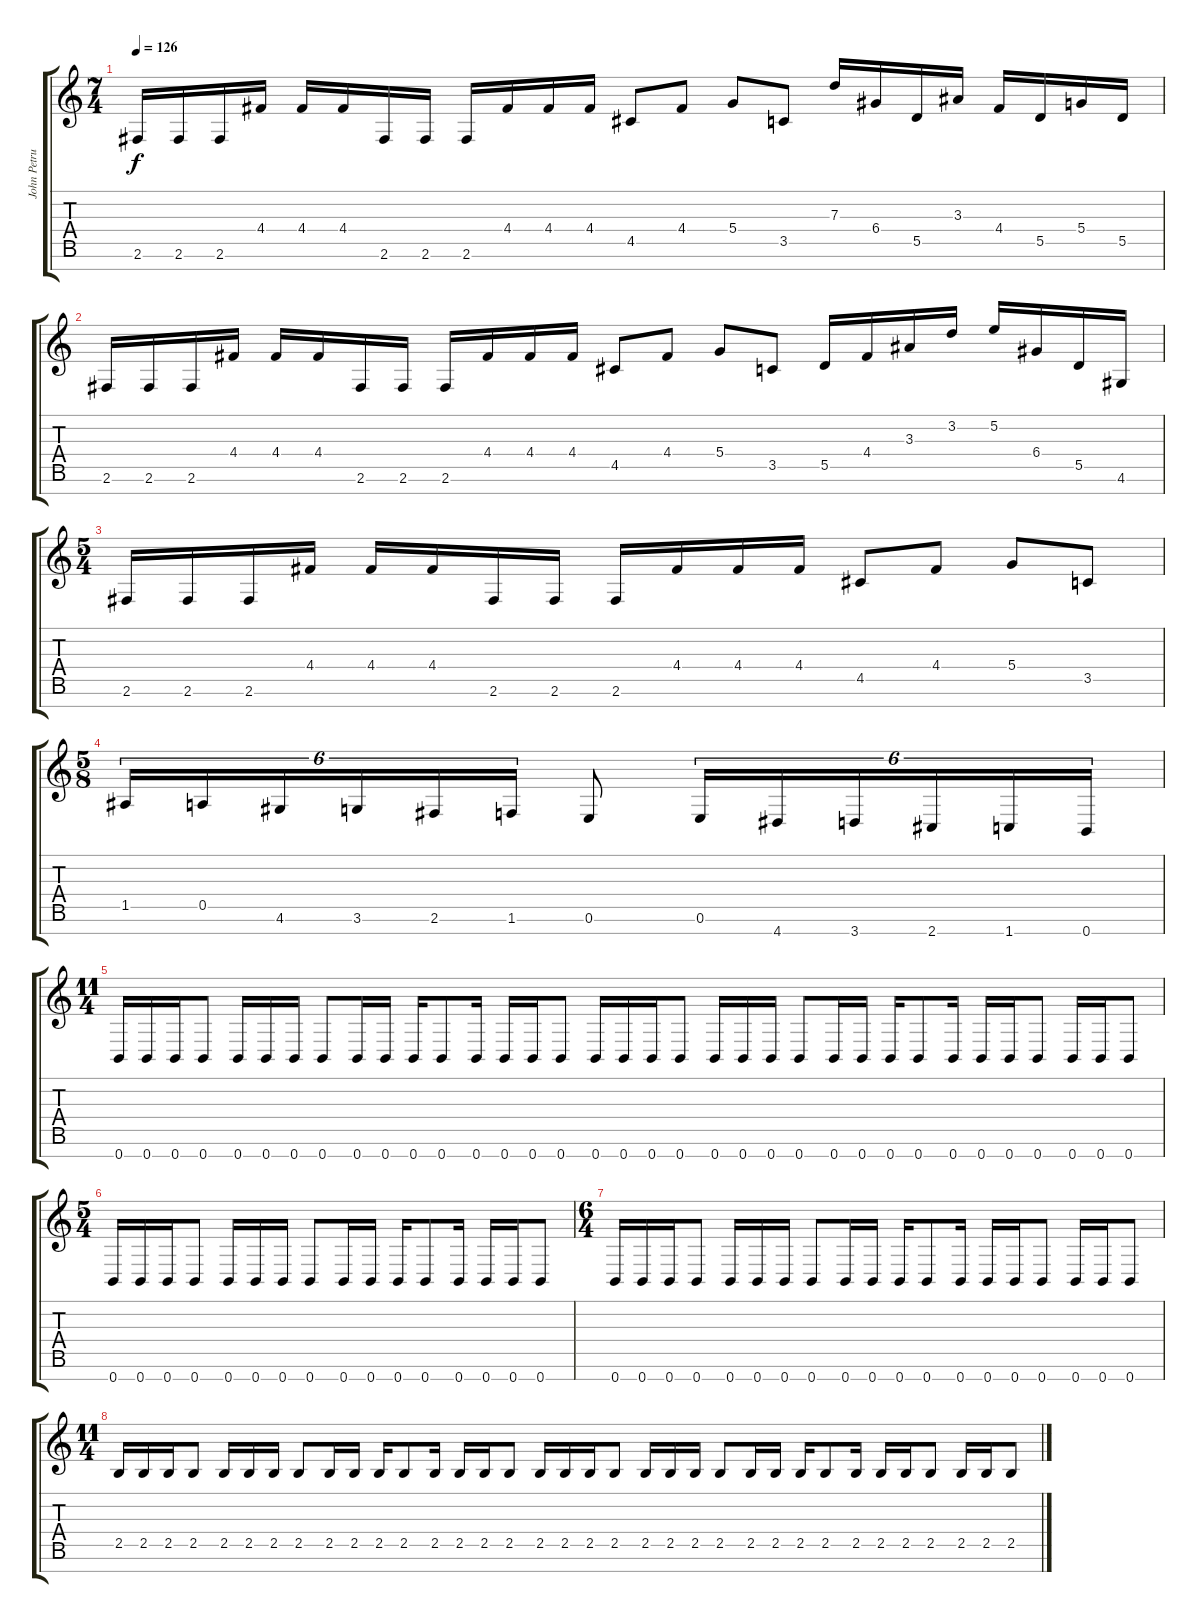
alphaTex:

\track ("John Petrucci" "John Petru") {instrument overdrivenguitar}
\staff {score tabs}
\tuning (E4 B3 G3 D3 A2 E2 B1) {hide}
\ts (7 4)
\tempo 126
\clef g2
\ks c
2.6.16{dy f} 2.6.16 2.6.16 4.4.16 4.4.16 4.4.16 2.6.16 2.6.16 2.6.16 4.4.16 4.4.16 4.4.16 4.5.8 4.4.8 5.4.8 3.5.8 7.3.16 6.4.16 5.5.16 3.3.16 4.4.16 5.5.16 5.4.16 5.5.16 |
2.6.16 2.6.16 2.6.16 4.4.16 4.4.16 4.4.16 2.6.16 2.6.16 2.6.16 4.4.16 4.4.16 4.4.16 4.5.8 4.4.8 5.4.8 3.5.8 5.5.16 4.4.16 3.3.16 3.2.16 5.2.16 6.4.16 5.5.16 4.6.16 |
\ts (5 4)
2.6.16 2.6.16 2.6.16 4.4.16 4.4.16 4.4.16 2.6.16 2.6.16 2.6.16 4.4.16 4.4.16 4.4.16 4.5.8 4.4.8 5.4.8 3.5.8 |
\ts (5 8)
1.5.16{tu (6 4)} 0.5.16{tu (6 4)} 4.6.16{tu (6 4)} 3.6.16{tu (6 4)} 2.6.16{tu (6 4)} 1.6.16{tu (6 4)} 0.6.8 0.6.16{tu (6 4)} 4.7.16{tu (6 4)} 3.7.16{tu (6 4)} 2.7.16{tu (6 4)} 1.7.16{tu (6 4)} 0.7.16{tu (6 4)} |
\ts (11 4)
0.7.16 0.7.16 0.7.16 0.7.8 0.7.16 0.7.16 0.7.16 0.7.8 0.7.16 0.7.16 0.7.16 0.7.8 0.7.16 0.7.16 0.7.16 0.7.8 0.7.16 0.7.16 0.7.16 0.7.8 0.7.16 0.7.16 0.7.16 0.7.8 0.7.16 0.7.16 0.7.16 0.7.8 0.7.16 0.7.16 0.7.16 0.7.8 0.7.16 0.7.16 0.7.8 |
\ts (5 4)
0.7.16 0.7.16 0.7.16 0.7.8 0.7.16 0.7.16 0.7.16 0.7.8 0.7.16 0.7.16 0.7.16 0.7.8 0.7.16 0.7.16 0.7.16 0.7.8 |
\ts (6 4)
0.7.16 0.7.16 0.7.16 0.7.8 0.7.16 0.7.16 0.7.16 0.7.8 0.7.16 0.7.16 0.7.16 0.7.8 0.7.16 0.7.16 0.7.16 0.7.8 0.7.16 0.7.16 0.7.8 |
\ts (11 4)
2.5.16 2.5.16 2.5.16 2.5.8 2.5.16 2.5.16 2.5.16 2.5.8 2.5.16 2.5.16 2.5.16 2.5.8 2.5.16 2.5.16 2.5.16 2.5.8 2.5.16 2.5.16 2.5.16 2.5.8 2.5.16 2.5.16 2.5.16 2.5.8 2.5.16 2.5.16 2.5.16 2.5.8 2.5.16 2.5.16 2.5.16 2.5.8 2.5.16 2.5.16 2.5.8
